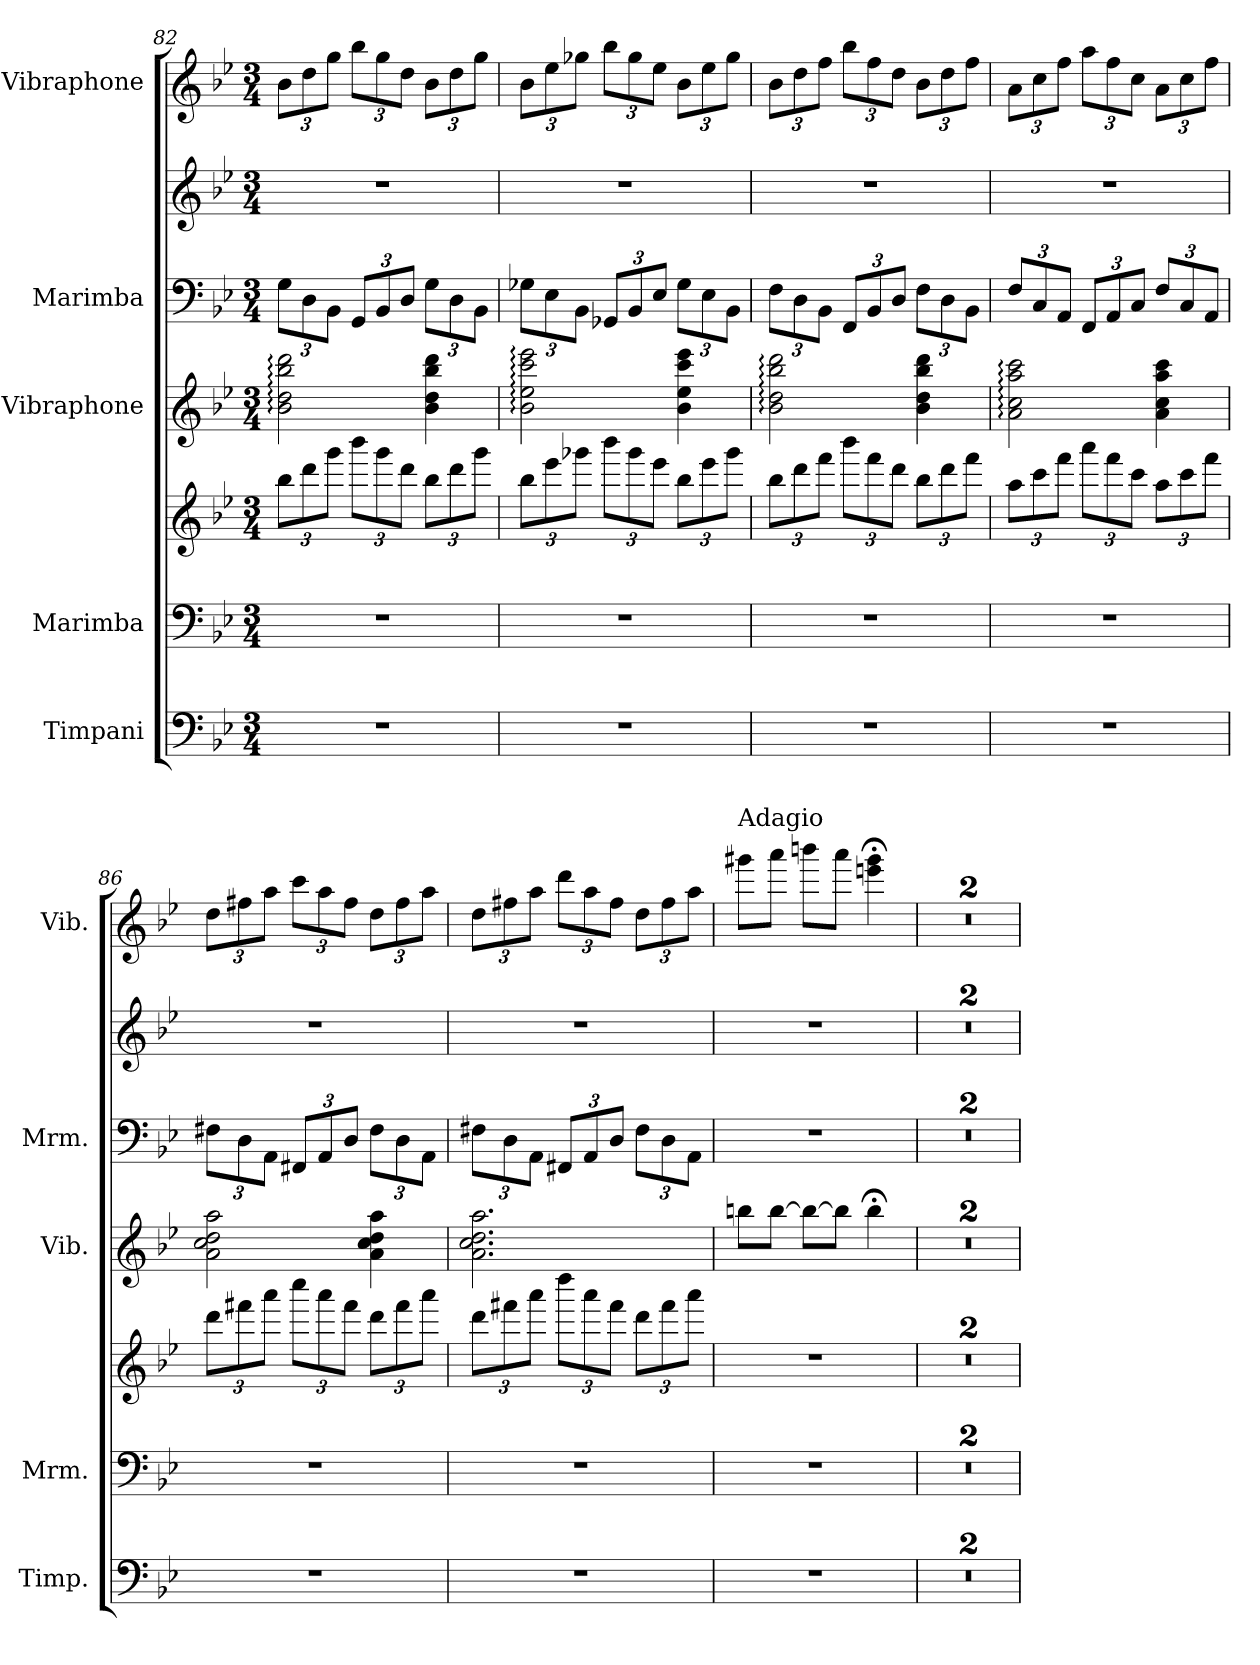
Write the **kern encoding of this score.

**kern	**kern	**kern	**kern	**kern	**kern	**kern
*part5	*part4	*part4	*part3	*part2	*part2	*part1
*staff7	*staff6	*staff5	*staff4	*staff3	*staff2	*staff1
*I"Timpani	*I"Marimba	*	*I"Vibraphone	*I"Marimba	*	*I"Vibraphone
*I'Timp.	*I'Mrm.	*	*I'Vib.	*I'Mrm.	*	*I'Vib.
*clefF4	*clefF4	*clefG2	*clefG2	*clefF4	*clefG2	*clefG2
*k[b-e-]	*k[b-e-]	*k[b-e-]	*k[b-e-]	*k[b-e-]	*k[b-e-]	*k[b-e-]
*B-:	*B-:	*B-:	*B-:	*B-:	*B-:	*B-:
*M3/4	*M3/4	*M3/4	*M3/4	*M3/4	*M3/4	*M3/4
*	*	*Xbrackettup	*	*	*	*
*	*	*	*	*8va	*	*
*	*	*	*	*Xbrackettup	*	*Xbrackettup
=82	=82	=82	=82	=82	=82	=82
2.r	2.r	12bb-\L	2b-\: 2dd\: 2bb-\: 2ddd\:	12g\L	2.r	12b-\L
.	.	12ddd\	.	12d\	.	12dd\
.	.	12ggg\J	.	12B-\J	.	12gg\J
.	.	12bbb-\L	.	12G/L	.	12bb-\L
.	.	12ggg\	.	12B-/	.	12gg\
.	.	12ddd\J	.	12d/J	.	12dd\J
.	.	12bb-\L	4b-\ 4dd\ 4bb-\ 4ddd\	12g\L	.	12b-\L
.	.	12ddd\	.	12d\	.	12dd\
.	.	12ggg\J	.	12B-\J	.	12gg\J
!!LO:PB:g=z
=83	=83	=83	=83	=83	=83	=83
2.r	2.r	12bb-\L	2b-\: 2ee-\: 2ccc\: 2eee-\:	12g-X\L	2.r	12b-\L
.	.	12eee-\	.	12e-\	.	12ee-\
.	.	12ggg-X\J	.	12B-\J	.	12gg-X\J
.	.	12bbb-\L	.	12G-X/L	.	12bb-\L
.	.	12ggg-\	.	12B-/	.	12gg-\
.	.	12eee-\J	.	12e-/J	.	12ee-\J
.	.	12bb-\L	4b-\ 4ee-\ 4ccc\ 4eee-\	12g-\L	.	12b-\L
.	.	12eee-\	.	12e-\	.	12ee-\
.	.	12ggg-\J	.	12B-\J	.	12gg-\J
=84	=84	=84	=84	=84	=84	=84
2.r	2.r	12bb-\L	2b-\: 2dd\: 2bb-\: 2ddd\:	12f\L	2.r	12b-\L
.	.	12ddd\	.	12d\	.	12dd\
.	.	12fff\J	.	12B-\J	.	12ff\J
.	.	12bbb-\L	.	12F/L	.	12bb-\L
.	.	12fff\	.	12B-/	.	12ff\
.	.	12ddd\J	.	12d/J	.	12dd\J
.	.	12bb-\L	4b-\ 4dd\ 4bb-\ 4ddd\	12f\L	.	12b-\L
.	.	12ddd\	.	12d\	.	12dd\
.	.	12fff\J	.	12B-\J	.	12ff\J
=85	=85	=85	=85	=85	=85	=85
2.r	2.r	12aa\L	2a\: 2cc\: 2aa\: 2ccc\:	12f/L	2.r	12a\L
.	.	12ccc\	.	12c/	.	12cc\
.	.	12fff\J	.	12A/J	.	12ff\J
.	.	12aaa\L	.	12F/L	.	12aa\L
.	.	12fff\	.	12A/	.	12ff\
.	.	12ccc\J	.	12c/J	.	12cc\J
.	.	12aa\L	4a\ 4cc\ 4aa\ 4ccc\	12f/L	.	12a\L
.	.	12ccc\	.	12c/	.	12cc\
.	.	12fff\J	.	12A/J	.	12ff\J
=86	=86	=86	=86	=86	=86	=86
2.r	2.r	12ddd\L	2a\ 2cc\ 2dd\ 2aa\	12f#X\L	2.r	12dd\L
.	.	12fff#X\	.	12d\	.	12ff#X\
.	.	12aaa\J	.	12A\J	.	12aa\J
.	.	12cccc\L	.	12F#X/L	.	12ccc\L
.	.	12aaa\	.	12A/	.	12aa\
.	.	12fff#\J	.	12d/J	.	12ff#\J
.	.	12ddd\L	4a\ 4cc\ 4dd\ 4aa\	12f#\L	.	12dd\L
.	.	12fff#\	.	12d\	.	12ff#\
.	.	12aaa\J	.	12A\J	.	12aa\J
!!LO:PB:g=z
=87	=87	=87	=87	=87	=87	=87
2.r	2.r	12ddd\L	2.a\ 2.cc\ 2.dd\ 2.aa\	12f#X\L	2.r	12dd\L
.	.	12fff#X\	.	12d\	.	12ff#X\
.	.	12aaa\J	.	12A\J	.	12aa\J
.	.	12dddd\L	.	12F#X/L	.	12ddd\L
.	.	12aaa\	.	12A/	.	12aa\
.	.	12fff#\J	.	12d/J	.	12ff#\J
.	.	12ddd\L	.	12f#\L	.	12dd\L
.	.	12fff#\	.	12d\	.	12ff#\
.	.	12aaa\J	.	12A\J	.	12aa\J
=88	=88	=88	=88	=88	=88	=88
*	*	*	*	*X8va	*	*
!	!	!	!	!	!	!LO:TX:a:t=Adagio
2.r	2.r	2.r	8bbn\L	2.r	2.r	8ggg#X\L
.	.	.	[8bb\J	.	.	8aaa\J
.	.	.	8bb\L_	.	.	8bbbn\L
.	.	.	8bb\J]	.	.	8aaa\J
.	.	.	4bb;<\	.	.	4eeen\;< 4ggg#\;<
=89	=89	=89	=89	=89	=89	=89
2.r	2.r	2.r	2.r	2.r	2.r	2.r
=90	=90	=90	=90	=90	=90	=90
2.r	2.r	2.r	2.r	2.r	2.r	2.r
=	=	=	=	=	=	=
*-	*-	*-	*-	*-	*-	*-
